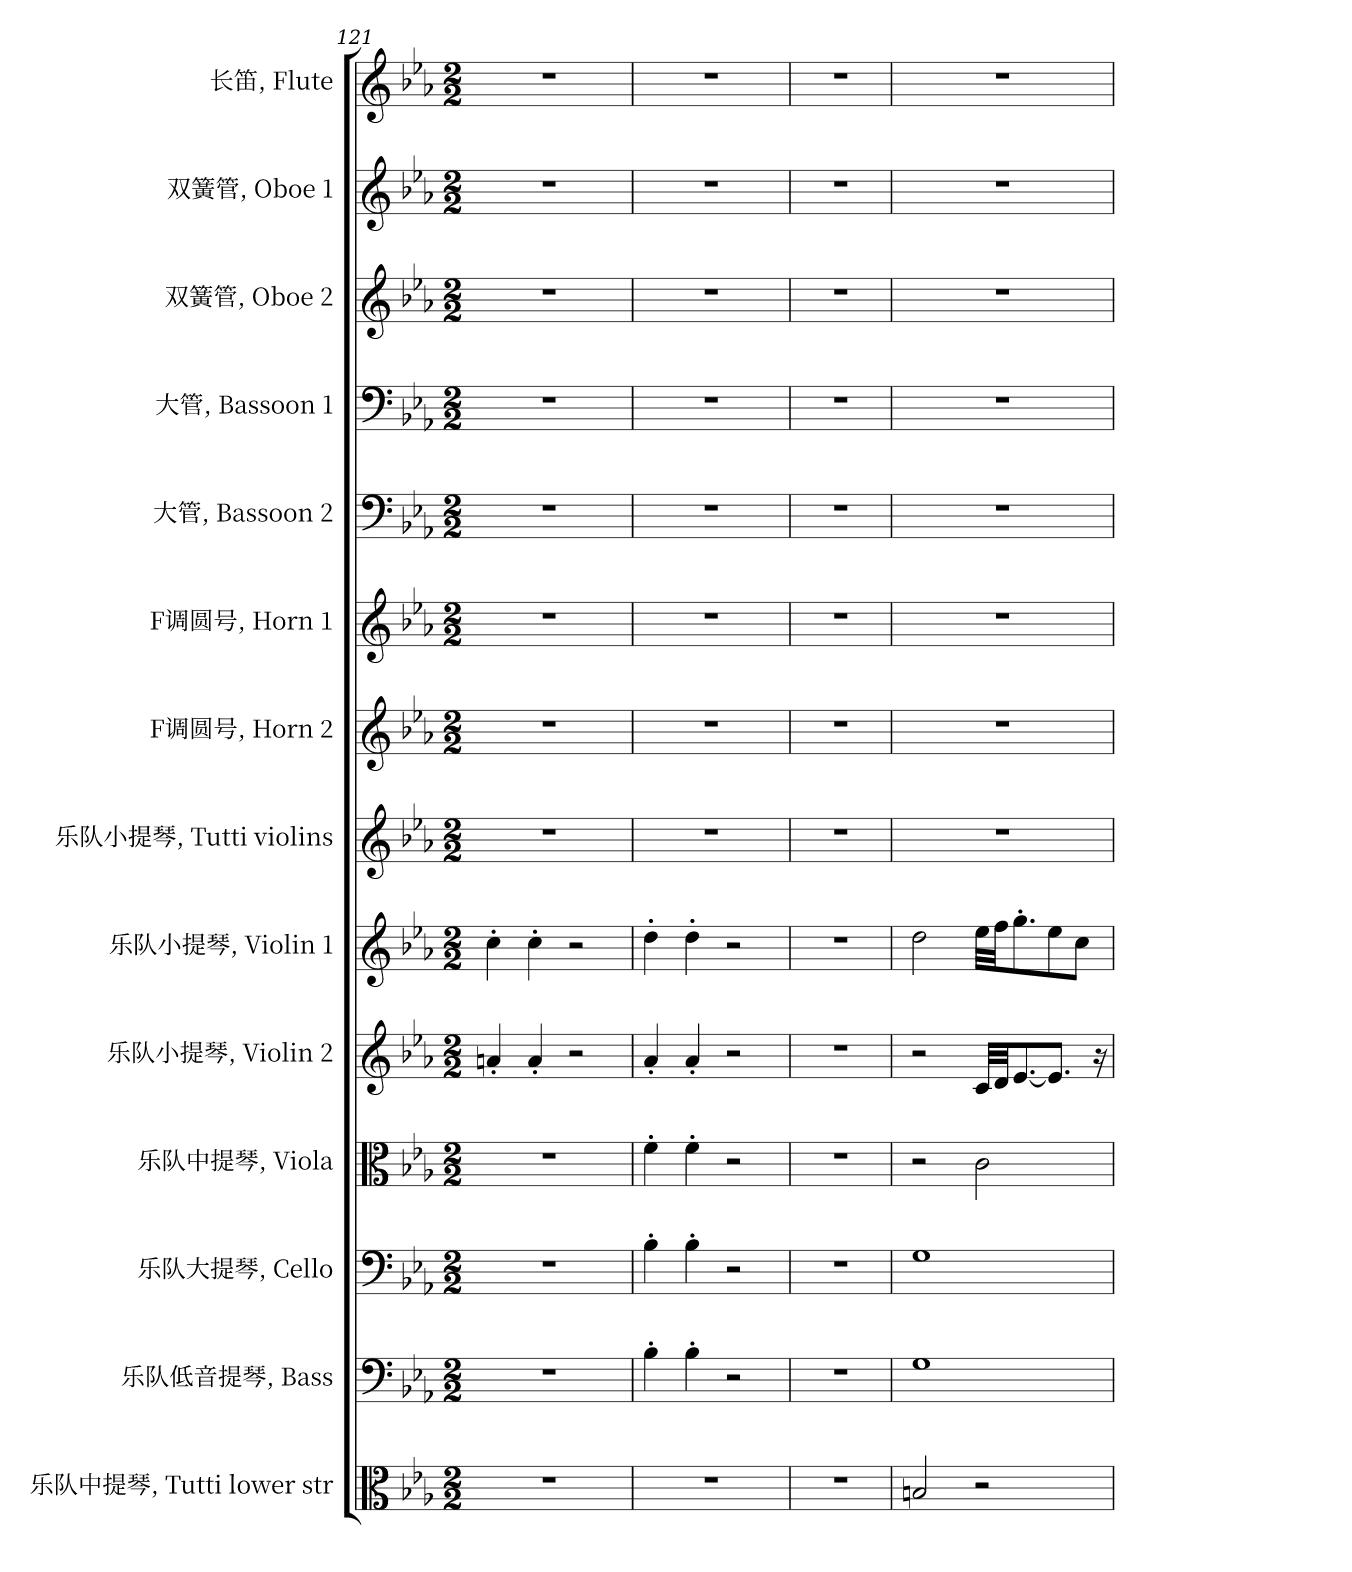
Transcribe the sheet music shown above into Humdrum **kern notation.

**kern	**kern	**kern	**kern	**kern	**kern	**kern	**kern	**kern	**kern	**kern	**kern	**kern	**kern
*part14	*part13	*part12	*part11	*part10	*part9	*part8	*part7	*part6	*part5	*part4	*part3	*part2	*part1
*staff14	*staff13	*staff12	*staff11	*staff10	*staff9	*staff8	*staff7	*staff6	*staff5	*staff4	*staff3	*staff2	*staff1
*I"乐队中提琴, Tutti lower str	*I"乐队低音提琴, Bass	*I"乐队大提琴, Cello	*I"乐队中提琴, Viola	*I"乐队小提琴, Violin 2	*I"乐队小提琴, Violin 1	*I"乐队小提琴, Tutti violins	*I"F调圆号, Horn 2	*I"F调圆号, Horn 1	*I"大管, Bassoon 2	*I"大管, Bassoon 1	*I"双簧管, Oboe 2	*I"双簧管, Oboe 1	*I"长笛, Flute
*	*	*	*	*	*	*I'Vlns.	*I'F Hn.	*I'F Hn.	*I'Bsn.	*I'Bsn.	*I'Ob.	*I'Ob.	*I'Fl.
*clefC3	*clefF4	*clefF4	*clefC3	*clefG2	*clefG2	*clefG2	*clefG2	*clefG2	*clefF4	*clefF4	*clefG2	*clefG2	*clefG2
*	*ITrd7c12	*	*	*	*	*	*ITrd4c7	*ITrd4c7	*	*	*	*	*
*k[b-e-a-]	*k[b-e-a-]	*k[b-e-a-]	*k[b-e-a-]	*k[b-e-a-]	*k[b-e-a-]	*k[b-e-a-]	*k[b-e-a-d-]	*k[b-e-a-d-]	*k[b-e-a-]	*k[b-e-a-]	*k[b-e-a-]	*k[b-e-a-]	*k[b-e-a-]
*M2/2	*M2/2	*M2/2	*M2/2	*M2/2	*M2/2	*M2/2	*M2/2	*M2/2	*M2/2	*M2/2	*M2/2	*M2/2	*M2/2
*MM156	*MM156	*MM156	*MM156	*MM156	*MM156	*MM156	*MM156	*MM156	*MM156	*MM156	*MM156	*MM156	*MM156
=121	=121	=121	=121	=121	=121	=121	=121	=121	=121	=121	=121	=121	=121
1r	1r	1r	1r	4an'/	4cc'\	1r	1r	1r	1r	1r	1r	1r	1r
.	.	.	.	4a'/	4cc'\	.	.	.	.	.	.	.	.
.	.	.	.	2r	2r	.	.	.	.	.	.	.	.
=122	=122	=122	=122	=122	=122	=122	=122	=122	=122	=122	=122	=122	=122
*	*	*	*	*	*	*	*	*	*	*	*	*	*MM154
1r	4BB-'\	4B-'\	4f'\	4a-'/	4dd'\	1r	1r	1r	1r	1r	1r	1r	1r
.	4BB-'\	4B-'\	4f'\	4a-'/	4dd'\	.	.	.	.	.	.	.	.
.	2r	2r	2r	2r	2r	.	.	.	.	.	.	.	.
=123	=123	=123	=123	=123	=123	=123	=123	=123	=123	=123	=123	=123	=123
1r	1r	1r	1r	1r	1r	1r	1r	1r	1r	1r	1r	1r	1r
=124	=124	=124	=124	=124	=124	=124	=124	=124	=124	=124	=124	=124	=124
*	*	*	*	*	*	*	*	*	*	*	*	*	*MM157
2Bn/	1GG	1G	2r	2r	2dd\	1r	1r	1r	1r	1r	1r	1r	1r
2r	.	.	2c\	32c/LLL	32ee-\LLL	.	.	.	.	.	.	.	.
.	.	.	.	32d/JJ	32ff\JJ	.	.	.	.	.	.	.	.
.	.	.	.	[8.e-/	8.gg'\	.	.	.	.	.	.	.	.
.	.	.	.	8.e-/J]	8ee-\	.	.	.	.	.	.	.	.
.	.	.	.	.	8cc\J	.	.	.	.	.	.	.	.
.	.	.	.	16r	.	.	.	.	.	.	.	.	.
=	=	=	=	=	=	=	=	=	=	=	=	=	=
*-	*-	*-	*-	*-	*-	*-	*-	*-	*-	*-	*-	*-	*-
